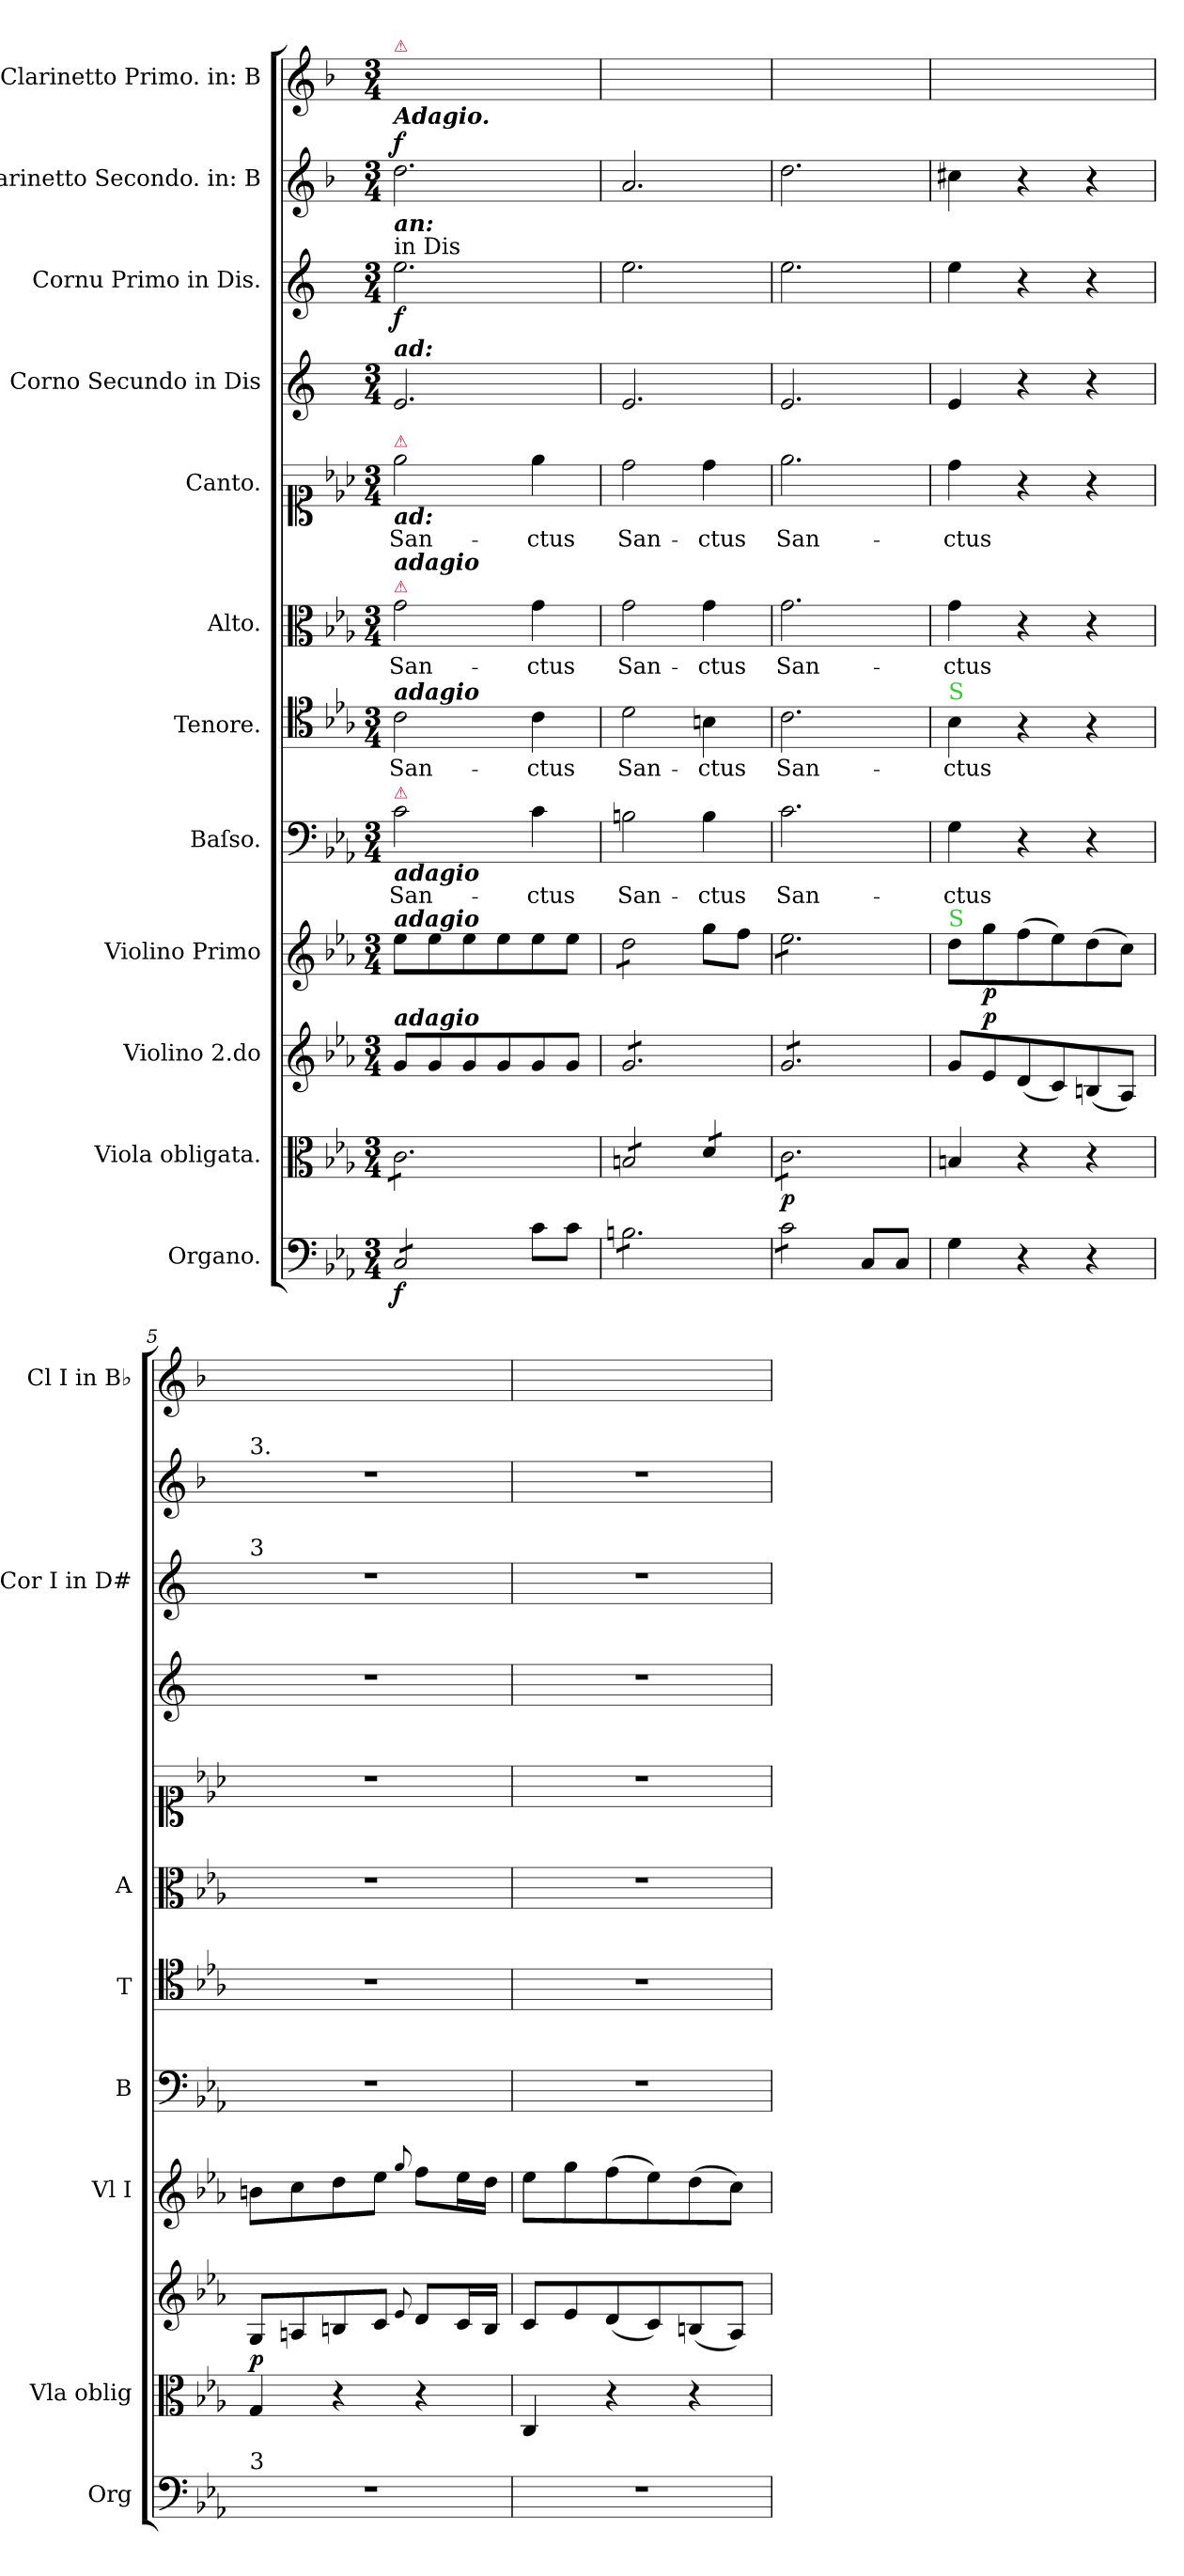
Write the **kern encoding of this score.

**kern	**dynam	**kern	**dynam	**kern	**dynam	**kern	**dynam	**kern	**text	**kern	**text	**kern	**text	**kern	**text	**kern	**kern	**dynam	**kern	**dynam	**kern
*part12	*part12	*part11	*part11	*part10	*part10	*part9	*part9	*part8	*part8	*part7	*part7	*part6	*part6	*part5	*part5	*part4	*part3	*part3	*part2	*part2	*part1
*staff12	*staff12	*staff11	*staff11	*staff10	*staff10	*staff9	*staff9	*staff8	*staff8	*staff7	*staff7	*staff6	*staff6	*staff5	*staff5	*staff4	*staff3	*staff3	*staff2	*staff2	*staff1
*I"Organo.	*	*I"Viola obligata.	*	*I"Violino 2.do	*	*I"Violino Primo	*	*I"Baſso.	*	*I"Tenore.	*	*I"Alto.	*	*I"Canto.	*	*I"Corno Secundo in Dis	*I"Cornu Primo in Dis.	*	*I"Clarinetto Secondo. in: B	*	*I"Clarinetto Primo. in: B
*I'Org	*	*I'Vla oblig	*	*	*	*I'Vl I	*	*I'B	*	*I'T	*	*I'A	*	*	*	*	*I'Cor I in D#	*	*	*	*I'Cl I in B♭
*clefF4	*	*clefC3	*	*clefG2	*	*clefG2	*	*clefF4	*	*clefC4	*	*clefC3	*	*clefC1	*	*clefG2	*clefG2	*	*clefG2	*	*clefG2
*	*	*	*	*	*	*	*	*	*	*	*	*	*	*	*	*ITrd5c9	*ITrd5c9	*	*ITrd1c2	*	*ITrd1c2
*k[b-e-a-]	*	*k[b-e-a-]	*	*k[b-e-a-]	*	*k[b-e-a-]	*	*k[b-e-a-]	*	*k[b-e-a-]	*	*k[b-e-a-]	*	*k[b-e-a-]	*	*k[b-e-a-]	*k[b-e-a-]	*	*k[b-e-a-]	*	*k[b-e-a-]
*E-:	*	*E-:	*	*E-:	*	*E-:	*	*E-:	*	*E-:	*	*E-:	*	*E-:	*	*E-:	*E-:	*	*E-:	*	*E-:
*M3/4	*	*M3/4	*	*M3/4	*	*M3/4	*	*M3/4	*	*M3/4	*	*M3/4	*	*M3/4	*	*M3/4	*M3/4	*	*M3/4	*	*M3/4
=1	=1	=1	=1	=1	=1	=1	=1	=1	=1	=1	=1	=1	=1	=1	=1	=1	=1	=1	=1	=1	=1
!	!	!	!	!	!	!	!	!	!	!	!	!	!	!	!	!	!	!	!	!	!LO:TX:a:color=crimson:t=⚠
!	!	!	!	!	!	!	!	!	!	!	!	!	!	!	!	!	!	!	!LO:TX:a:Bi:t=Adagio.	!	!
!	!	!	!	!	!	!	!	!	!	!	!	!	!	!	!	!	!LO:TX:a:t=in Dis	!	!	!	!
!	!	!	!	!	!	!	!	!	!	!	!	!	!	!	!	!	!LO:TX:a:Bi:t=an&colon;	!	!	!	!
!	!	!	!	!	!	!	!	!	!	!	!	!	!	!	!	!LO:TX:a:Bi:t=ad&colon;	!	!	!	!	!
!	!	!	!	!	!	!	!	!	!	!	!	!	!	!LO:TX:a:color=crimson:t=⚠	!	!	!	!	!	!	!
!	!	!	!	!	!	!	!	!	!	!	!	!	!	!LO:TX:b:Bi:t=ad&colon;	!	!	!	!	!	!	!
!	!	!	!	!	!	!	!	!	!	!	!	!LO:TX:a:color=crimson:t=⚠	!	!	!	!	!	!	!	!	!
!	!	!	!	!	!	!	!	!	!	!	!	!LO:TX:a:Bi:t=adagio	!	!	!	!	!	!	!	!	!
!	!	!	!	!	!	!	!	!	!	!LO:TX:a:Bi:t=adagio	!	!	!	!	!	!	!	!	!	!	!
!	!	!	!	!	!	!	!	!LO:TX:a:color=crimson:t=⚠	!	!	!	!	!	!	!	!	!	!	!	!	!
!	!	!	!	!	!	!	!	!LO:TX:b:Bi:t=adagio	!	!	!	!	!	!	!	!	!	!	!	!	!
!	!	!	!	!	!	!LO:TX:a:Bi:t=adagio	!	!	!	!	!	!	!	!	!	!	!	!	!	!	!
!	!	!	!	!LO:TX:a:Bi:t=adagio	!	!	!	!	!	!	!	!	!	!	!	!	!	!	!	!	!
!	!	!LO:TX:a:color=crimson:t=⚠	!	!	!	!	!	!	!	!	!	!	!	!	!	!	!	!	!	!	!
!	!	!LO:TX:a:Bi:t=adagio	!	!	!	!	!	!	!	!	!	!	!	!	!	!	!	!	!	!	!
!LO:TX:a:color=crimson:t=⚠	!	!	!	!	!	!	!	!	!	!	!	!	!	!	!	!	!	!	!	!	!
!LO:TX:a:Bi:t=ad&colon;	!	!	!	!	!	!	!	!	!	!	!	!	!	!	!	!	!	!	!	!	!
!	!	!	!	!	!	!	!	!	!	!	!	!	!	!	!	!	!	!	!	!LO:DY:a	!
*tremolo	*	*	*	*	*	*	*	*	*	*	*	*	*	*	*	*	*	*	*	*	*
*	*	*tremolo	*	*	*	*	*	*	*	*	*	*	*	*	*	*	*	*	*	*	*
8C/L	f	8c\L	.	8g/L	.	8ee-\L	.	2c\	San-	2c\	San-	2g\	San-	2ee-\	San-	2.G/	2.g\	f	2.cc\	f	2.ryy
8C/	.	8c\	.	8g/	.	8ee-\	.	.	.	.	.	.	.	.	.	.	.	.	.	.	.
8C/	.	8c\	.	8g/	.	8ee-\	.	.	.	.	.	.	.	.	.	.	.	.	.	.	.
8C/J	.	8c\	.	8g/	.	8ee-\	.	.	.	.	.	.	.	.	.	.	.	.	.	.	.
*Xtremolo	*	*	*	*	*	*	*	*	*	*	*	*	*	*	*	*	*	*	*	*	*
8c\L	.	8c\	.	8g/	.	8ee-\	.	4c\	-ctus	4c\	-ctus	4g\	-ctus	4ee-\	-ctus	.	.	.	.	.	.
8c\J	.	8c\J	.	8g/J	.	8ee-\J	.	.	.	.	.	.	.	.	.	.	.	.	.	.	.
=2	=2	=2	=2	=2	=2	=2	=2	=2	=2	=2	=2	=2	=2	=2	=2	=2	=2	=2	=2	=2	=2
!	!	!	!	!	!	!	!	!	!LO:LY:i	!	!LO:LY:i	!	!LO:LY:i	!	!LO:LY:i	!	!	!	!	!	!
*tremolo	*	*	*	*	*	*	*	*	*	*	*	*	*	*	*	*	*	*	*	*	*
*	*	*	*	*tremolo	*	*	*	*	*	*	*	*	*	*	*	*	*	*	*	*	*
*	*	*	*	*	*	*tremolo	*	*	*	*	*	*	*	*	*	*	*	*	*	*	*
8Bn\L	.	8Bn/L	.	8g/L	.	8dd\L	.	2Bn\	San-	2d\	San-	2g\	San-	2dd\	San-	2.G/	2.g\	.	2.g/	.	2.ryy
8Bn\	.	8Bn/	.	8g/	.	8dd\	.	.	.	.	.	.	.	.	.	.	.	.	.	.	.
8Bn\	.	8Bn/	.	8g/	.	8dd\	.	.	.	.	.	.	.	.	.	.	.	.	.	.	.
8Bn\	.	8Bn/J	.	8g/	.	8dd\J	.	.	.	.	.	.	.	.	.	.	.	.	.	.	.
*	*	*	*	*	*	*Xtremolo	*	*	*	*	*	*	*	*	*	*	*	*	*	*	*
!	!	!	!	!	!	!	!	!	!LO:LY:i	!	!LO:LY:i	!	!LO:LY:i	!	!LO:LY:i	!	!	!	!	!	!
8Bn\	.	8d/L	.	8g/	.	8gg\L	.	4B\	-ctus	4Bn\	-ctus	4g\	-ctus	4dd\	-ctus	.	.	.	.	.	.
8Bn\J	.	8d/J	.	8g/J	.	8ff\J	.	.	.	.	.	.	.	.	.	.	.	.	.	.	.
=3	=3	=3	=3	=3	=3	=3	=3	=3	=3	=3	=3	=3	=3	=3	=3	=3	=3	=3	=3	=3	=3
!	!	!	!	!	!	!	!	!	!LO:LY:i	!	!LO:LY:i	!	!LO:LY:i	!	!LO:LY:i	!	!	!	!	!	!
*	*	*	*	*	*	*tremolo	*	*	*	*	*	*	*	*	*	*	*	*	*	*	*
8c\L	.	8c\L	p	8g/L	.	8ee-\L	.	2.c\	San-	2.c\	San-	2.g\	San-	2.ee-\	San-	2.G/	2.g\	.	2.cc\	.	2.ryy
8c\	.	8c\	.	8g/	.	8ee-\	.	.	.	.	.	.	.	.	.	.	.	.	.	.	.
8c\	.	8c\	.	8g/	.	8ee-\	.	.	.	.	.	.	.	.	.	.	.	.	.	.	.
8c\J	.	8c\	.	8g/	.	8ee-\	.	.	.	.	.	.	.	.	.	.	.	.	.	.	.
*Xtremolo	*	*	*	*	*	*	*	*	*	*	*	*	*	*	*	*	*	*	*	*	*
8C/L	.	8c\	.	8g/	.	8ee-\	.	.	.	.	.	.	.	.	.	.	.	.	.	.	.
8C/J	.	8c\J	.	8g/J	.	8ee-\J	.	.	.	.	.	.	.	.	.	.	.	.	.	.	.
*	*	*	*	*	*	*Xtremolo	*	*	*	*	*	*	*	*	*	*	*	*	*	*	*
*	*	*	*	*Xtremolo	*	*	*	*	*	*	*	*	*	*	*	*	*	*	*	*	*
*	*	*Xtremolo	*	*	*	*	*	*	*	*	*	*	*	*	*	*	*	*	*	*	*
=4	=4	=4	=4	=4	=4	=4	=4	=4	=4	=4	=4	=4	=4	=4	=4	=4	=4	=4	=4	=4	=4
!	!	!	!	!	!	!	!	!	!	!LO:TX:a:color=limegreen:t=S	!	!	!	!	!	!	!	!	!	!	!
!	!	!	!	!	!	!LO:TX:a:color=limegreen:t=S	!	!	!	!	!	!	!	!	!	!	!	!	!	!	!
!	!	!	!	!	!	!	!	!	!LO:LY:i	!	!LO:LY:i	!	!LO:LY:i	!	!LO:LY:i	!	!	!	!	!	!
4G\	.	4Bn/	.	8g/L	.	8dd\L	.	4G\	-ctus	4B-\	-ctus	4g\	-ctus	4dd\	-ctus	4G/	4g\	.	4bn\	.	2.ryy
!	!	!	!	!	!LO:DY:a	!	!	!	!	!	!	!	!	!	!	!	!	!	!	!	!
.	.	.	.	8e-/	p	8gg\	p	.	.	.	.	.	.	.	.	.	.	.	.	.	.
4r	.	4r	.	(8d/	.	(8ff\	.	4r	.	4r	.	4r	.	4r	.	4r	4r	.	4r	.	.
.	.	.	.	8c/)	.	8ee-\)	.	.	.	.	.	.	.	.	.	.	.	.	.	.	.
4r	.	4r	.	(8Bn/	.	(8dd\	.	4r	.	4r	.	4r	.	4r	.	4r	4r	.	4r	.	.
.	.	.	.	8A-/J)	.	8cc\J)	.	.	.	.	.	.	.	.	.	.	.	.	.	.	.
=5	=5	=5	=5	=5	=5	=5	=5	=5	=5	=5	=5	=5	=5	=5	=5	=5	=5	=5	=5	=5	=5
!	!	!	!	!	!	!	!	!	!	!	!	!	!	!	!	!	!	!	!LO:TX:a:t=3.	!	!
!	!	!	!	!	!	!	!	!	!	!	!	!	!	!	!	!	!LO:TX:a:t=3	!	!	!	!
!LO:TX:a:t=3	!	!	!	!	!	!	!	!	!	!	!	!	!	!	!	!	!	!	!	!	!
!	!	!	!LO:DY:a	!	!	!	!	!	!	!	!	!	!	!	!	!	!	!	!	!	!
2.r	.	4G/	p	8G/L	.	8bn\L	.	2.r	.	2.r	.	2.r	.	2.r	.	2.r	2.r	.	2.r	.	2.ryy
.	.	.	.	8An/	.	8cc\	.	.	.	.	.	.	.	.	.	.	.	.	.	.	.
.	.	4r	.	8Bn/	.	8dd\	.	.	.	.	.	.	.	.	.	.	.	.	.	.	.
.	.	.	.	8c/J	.	8ee-\J	.	.	.	.	.	.	.	.	.	.	.	.	.	.	.
.	.	.	.	8qqe-/	.	8qqgg/	.	.	.	.	.	.	.	.	.	.	.	.	.	.	.
.	.	4r	.	8d/L	.	8ff\L	.	.	.	.	.	.	.	.	.	.	.	.	.	.	.
.	.	.	.	16c/L	.	16ee-\L	.	.	.	.	.	.	.	.	.	.	.	.	.	.	.
.	.	.	.	16B/JJ	.	16dd\JJ	.	.	.	.	.	.	.	.	.	.	.	.	.	.	.
=6	=6	=6	=6	=6	=6	=6	=6	=6	=6	=6	=6	=6	=6	=6	=6	=6	=6	=6	=6	=6	=6
2.r	.	4C/	.	8c/L	.	8ee-\L	.	2.r	.	2.r	.	2.r	.	2.r	.	2.r	2.r	.	2.r	.	2.ryy
.	.	.	.	8e-/	.	8gg\	.	.	.	.	.	.	.	.	.	.	.	.	.	.	.
.	.	4r	.	(8d/	.	(8ff\	.	.	.	.	.	.	.	.	.	.	.	.	.	.	.
.	.	.	.	8c/)	.	8ee-\)	.	.	.	.	.	.	.	.	.	.	.	.	.	.	.
.	.	4r	.	(8Bn/	.	(8dd\	.	.	.	.	.	.	.	.	.	.	.	.	.	.	.
.	.	.	.	8A-/J)	.	8cc\J)	.	.	.	.	.	.	.	.	.	.	.	.	.	.	.
=	=	=	=	=	=	=	=	=	=	=	=	=	=	=	=	=	=	=	=	=	=
*-	*-	*-	*-	*-	*-	*-	*-	*-	*-	*-	*-	*-	*-	*-	*-	*-	*-	*-	*-	*-	*-
